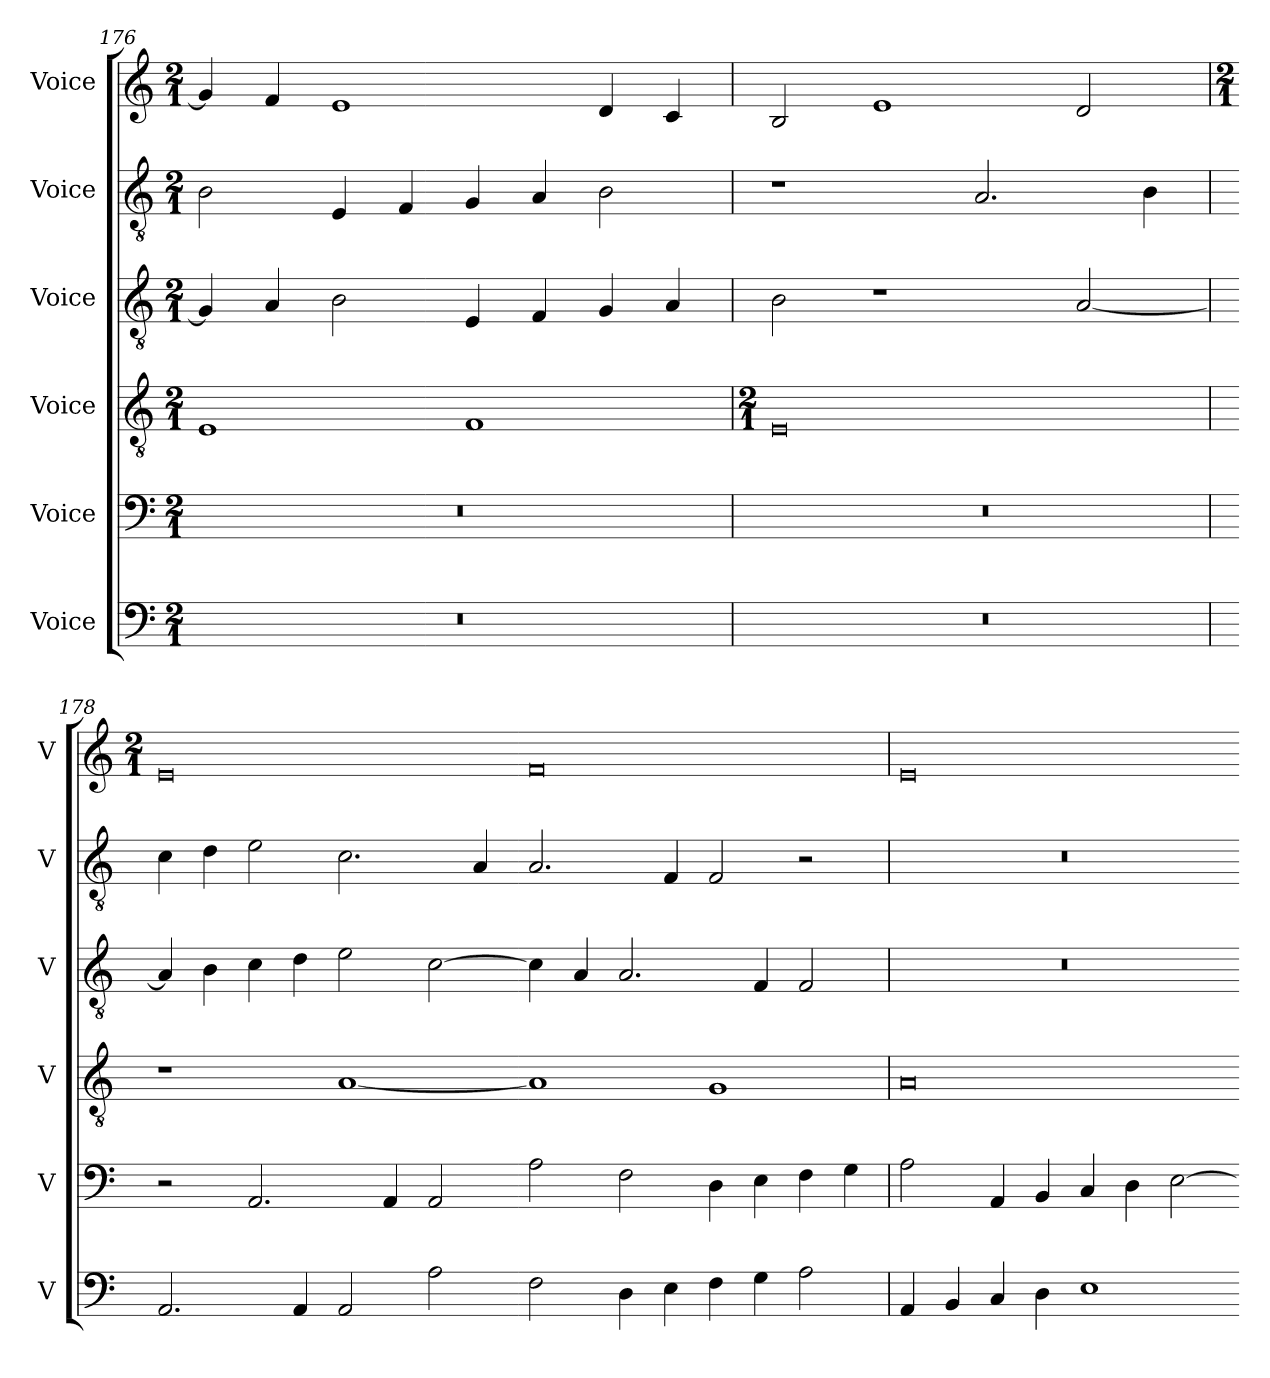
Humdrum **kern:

**kern	**kern	**kern	**kern	**kern	**kern
*part6	*part5	*part4	*part3	*part2	*part1
*staff6	*staff5	*staff4	*staff3	*staff2	*staff1
*I"Voice	*I"Voice	*I"Voice	*I"Voice	*I"Voice	*I"Voice
*I'V	*I'V	*I'V	*I'V	*I'V	*I'V
!!LO:PB:g=z
*clefF4	*clefF4	*clefGv2	*clefGv2	*clefGv2	*clefG2
*k[]	*k[]	*k[]	*k[]	*k[]	*k[]
*M2/1	*M2/1	*M2/1	*M2/1	*M2/1	*M2/1
=176	=176	=176	=176	=176	=176
0r	0r	1E	4G/]	2B\	4g/]
.	.	.	4A/	.	4f/
.	.	.	2B\	4E/	1e
.	.	.	.	4F/	.
.	.	1F	4E/	4G/	.
.	.	.	4F/	4A/	.
.	.	.	4G/	2B\	4d/
.	.	.	4A/	.	4c/
=177	=177	=177	=177	=177	=177
*	*	*M2/1	*	*	*
0r	0r	0E	2B\	1r	2B/
.	.	.	1r	.	1e
.	.	.	.	2.A/	.
.	.	.	[2A/	.	2d/
.	.	.	.	4B\	.
=178	=178	=178	=178	=178	=178
*	*	*	*	*	*M2/1
2.AA/	2r	1r	4A/]	4c\	0e
.	.	.	4B\	4d\	.
.	2.AA/	.	4c\	2e\	.
4AA/	.	.	4d\	.	.
2AA/	.	[1A	2e\	2.c\	.
.	4AA/	.	.	.	.
2A\	2AA/	.	[2c\	.	.
.	.	.	.	4A/	.
=179-	=179-	=179-	=179-	=179-	=179-
2F\	2A\	1A]	4c\]	2.A/	0f
.	.	.	4A/	.	.
4D\	2F\	.	2.A/	.	.
4E\	.	.	.	4F/	.
4F\	4D\	1G	.	2F/	.
4G\	4E\	.	4F/	.	.
2A\	4F\	.	2F/	2r	.
.	4G\	.	.	.	.
=180	=180	=180	=180	=180	=180
4AA/	2A\	0A	0r	0r	0e
4BB/	.	.	.	.	.
4C/	4AA/	.	.	.	.
4D\	4BB/	.	.	.	.
1E	4C/	.	.	.	.
.	4D\	.	.	.	.
.	[2E\	.	.	.	.
=-	=-	=-	=-	=-	=-
*-	*-	*-	*-	*-	*-
